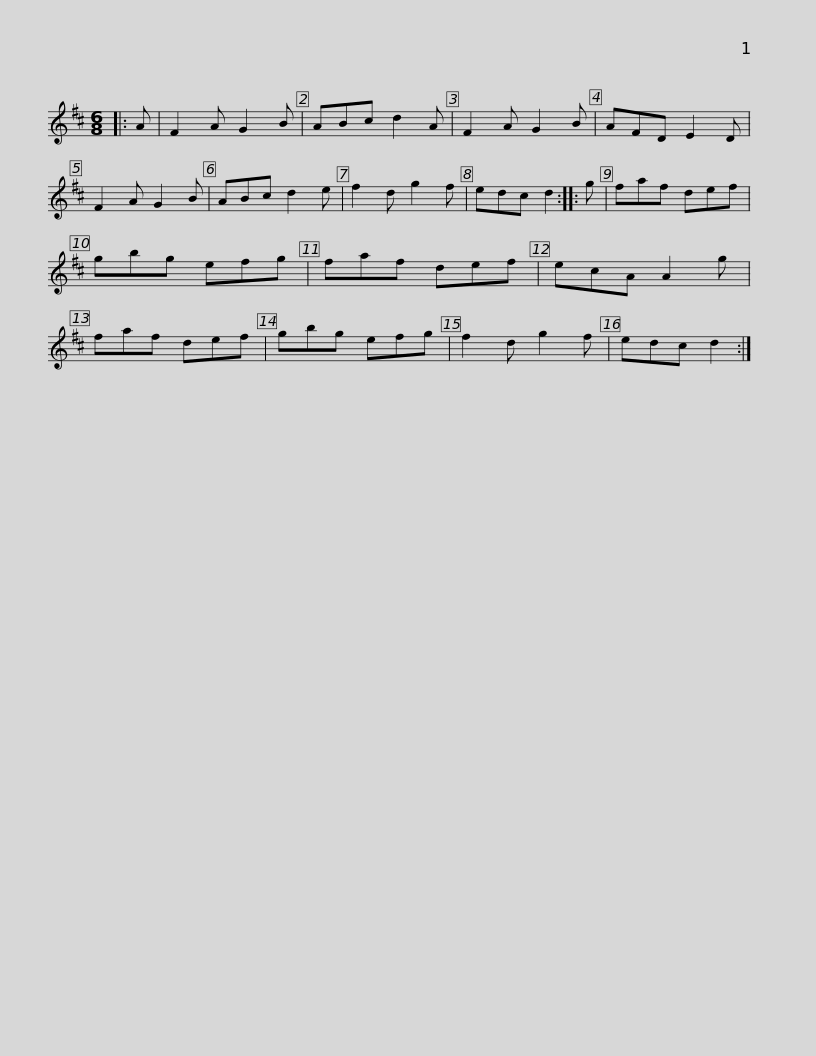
X:1
L:1/8
M:6/8
I:linebreak $
K:D
V:1 treble
V:1
|: A | F2 A G2 B | ABc d2 A | F2 A G2 B | AFD E2 D | %5
 F2 A G2 B | ABc d2 e | f2 d g2 f | edc d2 ::$ g | %10
 faf def | gbg efg | faf def | ecA A2 g | faf def | %15
 gbg efg | f2 d g2 f |$ edc d2 :| %18
